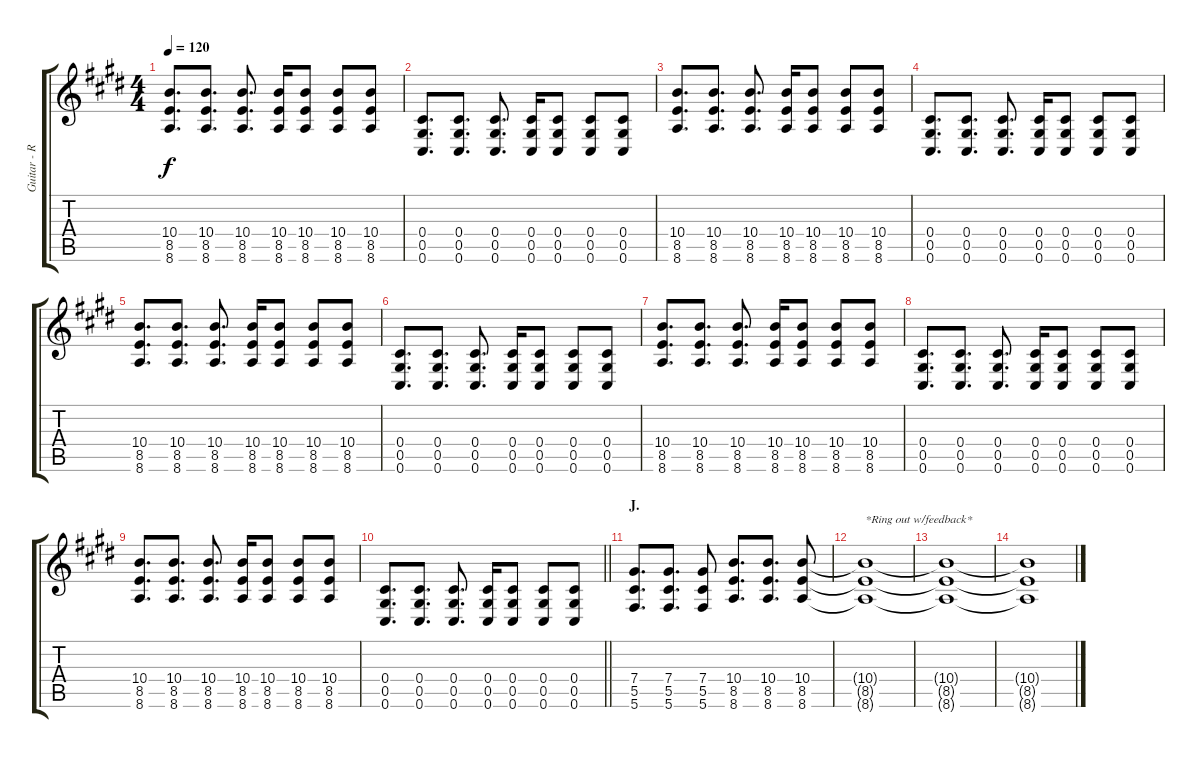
\track ("Guitar - Right" "Guitar - R") {instrument distortionguitar}
\staff {score tabs}
\tuning (Eb4 Bb3 Gb3 Db3 Ab2 Db2) {hide}
\ts (4 4)
\tempo 120
\clef g2
\ks e
(10.4 8.5 8.6).8{d dy f} (10.4 8.5 8.6).8{d} (10.4 8.5 8.6).8{d} (10.4 8.5 8.6).16 (10.4 8.5 8.6).8 (10.4 8.5 8.6).8 (10.4 8.5 8.6).8 |
(0.4 0.5 0.6).8{d} (0.4 0.5 0.6).8{d} (0.4 0.5 0.6).8{d} (0.4 0.5 0.6).16 (0.4 0.5 0.6).8 (0.4 0.5 0.6).8 (0.4 0.5 0.6).8 |
(10.4 8.5 8.6).8{d} (10.4 8.5 8.6).8{d} (10.4 8.5 8.6).8{d} (10.4 8.5 8.6).16 (10.4 8.5 8.6).8 (10.4 8.5 8.6).8 (10.4 8.5 8.6).8 |
(0.4 0.5 0.6).8{d} (0.4 0.5 0.6).8{d} (0.4 0.5 0.6).8{d} (0.4 0.5 0.6).16 (0.4 0.5 0.6).8 (0.4 0.5 0.6).8 (0.4 0.5 0.6).8 |
(10.4 8.5 8.6).8{d} (10.4 8.5 8.6).8{d} (10.4 8.5 8.6).8{d} (10.4 8.5 8.6).16 (10.4 8.5 8.6).8 (10.4 8.5 8.6).8 (10.4 8.5 8.6).8 |
(0.4 0.5 0.6).8{d} (0.4 0.5 0.6).8{d} (0.4 0.5 0.6).8{d} (0.4 0.5 0.6).16 (0.4 0.5 0.6).8 (0.4 0.5 0.6).8 (0.4 0.5 0.6).8 |
(10.4 8.5 8.6).8{d} (10.4 8.5 8.6).8{d} (10.4 8.5 8.6).8{d} (10.4 8.5 8.6).16 (10.4 8.5 8.6).8 (10.4 8.5 8.6).8 (10.4 8.5 8.6).8 |
(0.4 0.5 0.6).8{d} (0.4 0.5 0.6).8{d} (0.4 0.5 0.6).8{d} (0.4 0.5 0.6).16 (0.4 0.5 0.6).8 (0.4 0.5 0.6).8 (0.4 0.5 0.6).8 |
(10.4 8.5 8.6).8{d} (10.4 8.5 8.6).8{d} (10.4 8.5 8.6).8{d} (10.4 8.5 8.6).16 (10.4 8.5 8.6).8 (10.4 8.5 8.6).8 (10.4 8.5 8.6).8 |
\barLineRight lightlight
(0.4 0.5 0.6).8{d} (0.4 0.5 0.6).8{d} (0.4 0.5 0.6).8{d} (0.4 0.5 0.6).16 (0.4 0.5 0.6).8 (0.4 0.5 0.6).8 (0.4 0.5 0.6).8 |
\section ("" "J.")
(7.4 5.5 5.6).8{d} (7.4 5.5 5.6).8{d} (7.4 5.5 5.6).8 (10.4 8.5 8.6).8{d} (10.4 8.5 8.6).8{d} (10.4 8.5 8.6).8 |
(10.4{t} 8.5{t} 8.6{t}).1{txt "*Ring out w/feedback*"} |
(10.4{t} 8.5{t} 8.6{t}).1 |
(10.4{t} 8.5{t} 8.6{t}).1
